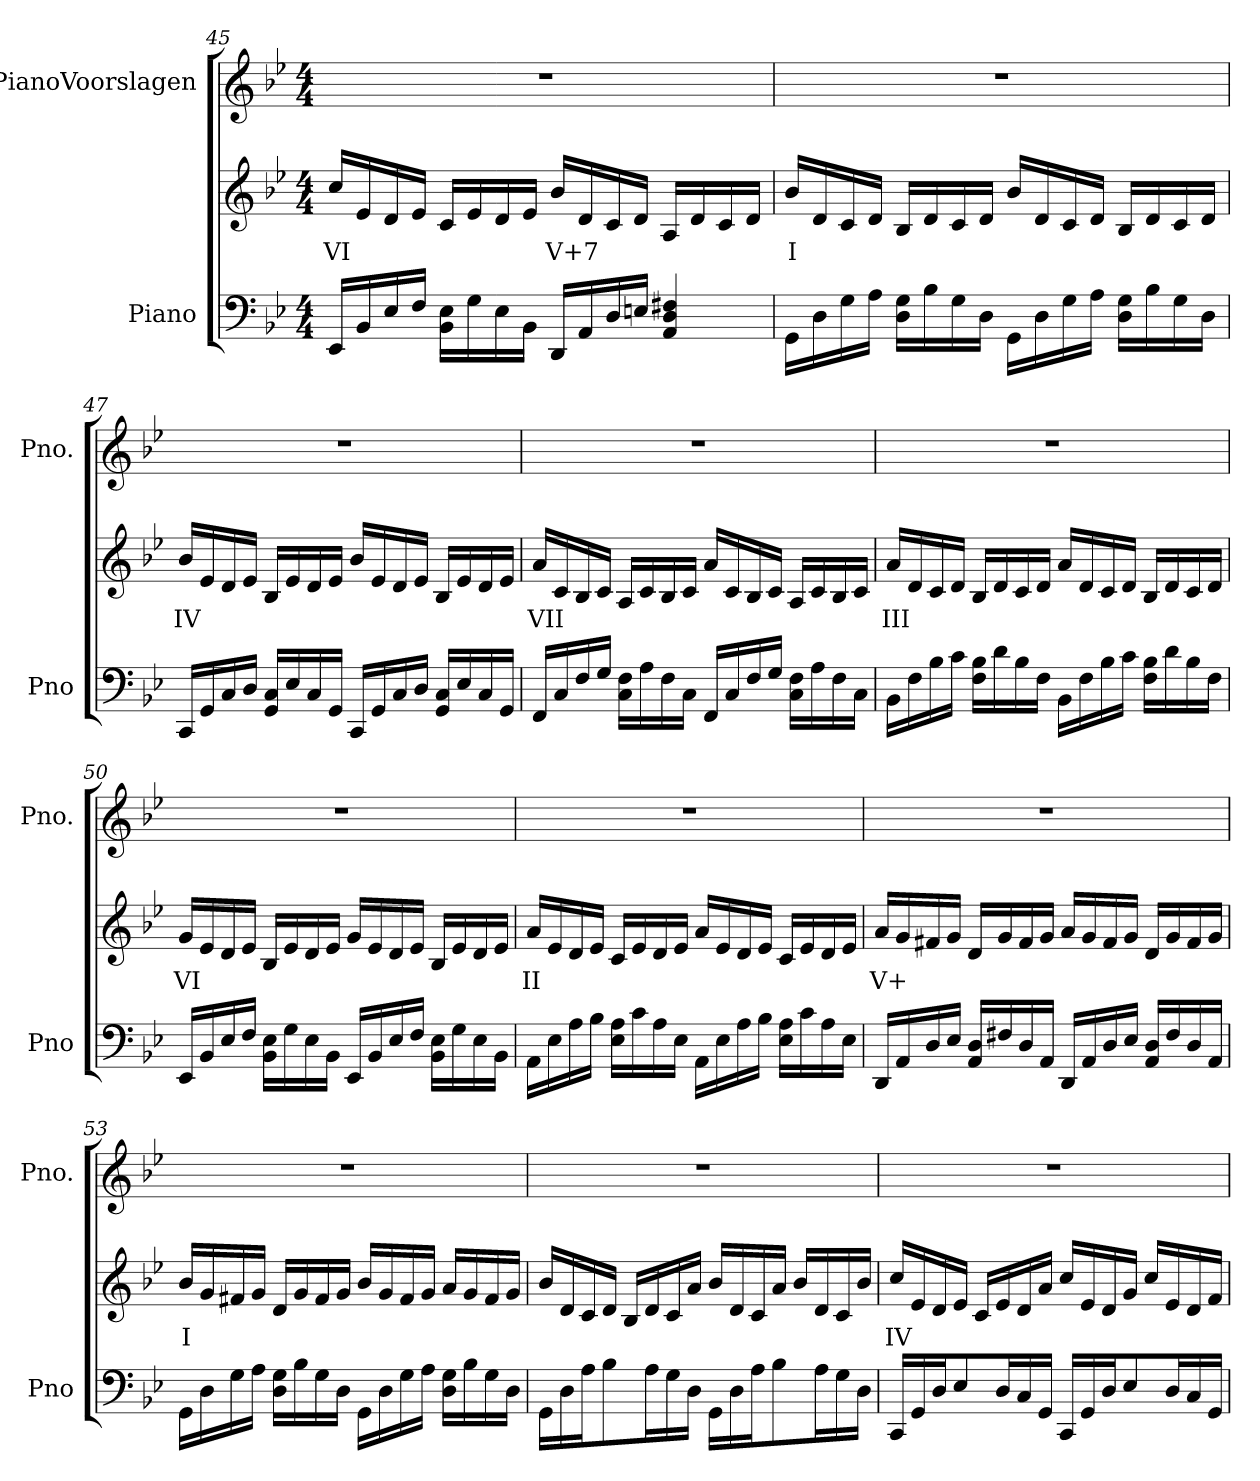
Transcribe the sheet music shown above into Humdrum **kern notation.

**kern	**kern	**text	**kern
*part2	*part2	*part2	*part1
*staff3	*staff2	*staff2	*staff1
*I"Piano	*	*	*I"PianoVoorslagen
*I'Pno	*	*	*I'Pno.
!!LO:LB:g=z
*clefF4	*clefG2	*	*clefG2
*k[b-e-]	*k[b-e-]	*	*k[b-e-]
*M4/4	*M4/4	*	*M4/4
=45	=45	=45	=45
!	!	!LO:LY:b	!
16EE-/LL	16cc/LL	VI	1r
16BB-/	16e-/	.	.
16E-/	16d/	.	.
16F/JJ	16e-/JJ	.	.
16BB-\ 16E-\LL	16c/LL	.	.
16G\	16e-/	.	.
16E-\	16d/	.	.
16BB-\JJ	16e-/JJ	.	.
!	!	!LO:LY:b	!
16DD/LL	16b-/LL	V+7	.
16AA/	16d/	.	.
16D/	16c/	.	.
16En/JJ	16d/JJ	.	.
4AA/ 4D/ 4F#X/	16A/LL	.	.
.	16d/	.	.
.	16c/	.	.
.	16d/JJ	.	.
=46	=46	=46	=46
!	!	!LO:LY:b	!
16GG\LL	16b-/LL	I	1r
16D\	16d/	.	.
16G\	16c/	.	.
16A\JJ	16d/JJ	.	.
16D\ 16G\LL	16B-/LL	.	.
16B-\	16d/	.	.
16G\	16c/	.	.
16D\JJ	16d/JJ	.	.
16GG\LL	16b-/LL	.	.
16D\	16d/	.	.
16G\	16c/	.	.
16A\JJ	16d/JJ	.	.
16D\ 16G\LL	16B-/LL	.	.
16B-\	16d/	.	.
16G\	16c/	.	.
16D\JJ	16d/JJ	.	.
!!LO:PB:g=z
=47	=47	=47	=47
!	!	!LO:LY:b	!
16CC/LL	16b-/LL	IV	1r
16GG/	16e-/	.	.
16C/	16d/	.	.
16D/JJ	16e-/JJ	.	.
16GG/ 16C/LL	16B-/LL	.	.
16E-/	16e-/	.	.
16C/	16d/	.	.
16GG/JJ	16e-/JJ	.	.
16CC/LL	16b-/LL	.	.
16GG/	16e-/	.	.
16C/	16d/	.	.
16D/JJ	16e-/JJ	.	.
16GG/ 16C/LL	16B-/LL	.	.
16E-/	16e-/	.	.
16C/	16d/	.	.
16GG/JJ	16e-/JJ	.	.
!!LO:PB:g=z
=48	=48	=48	=48
!	!	!LO:LY:b	!
16FF/LL	16a/LL	VII	1r
16C/	16c/	.	.
16F/	16B-/	.	.
16G/JJ	16c/JJ	.	.
16C\ 16F\LL	16A/LL	.	.
16A\	16c/	.	.
16F\	16B-/	.	.
16C\JJ	16c/JJ	.	.
16FF/LL	16a/LL	.	.
16C/	16c/	.	.
16F/	16B-/	.	.
16G/JJ	16c/JJ	.	.
16C\ 16F\LL	16A/LL	.	.
16A\	16c/	.	.
16F\	16B-/	.	.
16C\JJ	16c/JJ	.	.
=49	=49	=49	=49
!	!	!LO:LY:b	!
16BB-\LL	16a/LL	III	1r
16F\	16d/	.	.
16B-\	16c/	.	.
16c\JJ	16d/JJ	.	.
16F\ 16B-\LL	16B-/LL	.	.
16d\	16d/	.	.
16B-\	16c/	.	.
16F\JJ	16d/JJ	.	.
16BB-\LL	16a/LL	.	.
16F\	16d/	.	.
16B-\	16c/	.	.
16c\JJ	16d/JJ	.	.
16F\ 16B-\LL	16B-/LL	.	.
16d\	16d/	.	.
16B-\	16c/	.	.
16F\JJ	16d/JJ	.	.
!!LO:LB:g=z
=50	=50	=50	=50
!	!	!LO:LY:b	!
16EE-/LL	16g/LL	VI	1r
16BB-/	16e-/	.	.
16E-/	16d/	.	.
16F/JJ	16e-/JJ	.	.
16BB-\ 16E-\LL	16B-/LL	.	.
16G\	16e-/	.	.
16E-\	16d/	.	.
16BB-\JJ	16e-/JJ	.	.
16EE-/LL	16g/LL	.	.
16BB-/	16e-/	.	.
16E-/	16d/	.	.
16F/JJ	16e-/JJ	.	.
16BB-\ 16E-\LL	16B-/LL	.	.
16G\	16e-/	.	.
16E-\	16d/	.	.
16BB-\JJ	16e-/JJ	.	.
=51	=51	=51	=51
!	!	!LO:LY:b	!
16AA\LL	16a/LL	II	1r
16E-\	16e-/	.	.
16A\	16d/	.	.
16B-\JJ	16e-/JJ	.	.
16E-\ 16A\LL	16c/LL	.	.
16c\	16e-/	.	.
16A\	16d/	.	.
16E-\JJ	16e-/JJ	.	.
16AA\LL	16a/LL	.	.
16E-\	16e-/	.	.
16A\	16d/	.	.
16B-\JJ	16e-/JJ	.	.
16E-\ 16A\LL	16c/LL	.	.
16c\	16e-/	.	.
16A\	16d/	.	.
16E-\JJ	16e-/JJ	.	.
=52	=52	=52	=52
!	!	!LO:LY:b	!
16DD/LL	16a/LL	V+	1r
16AA/	16g/	.	.
16D/	16f#X/	.	.
16E-/JJ	16g/JJ	.	.
16AA/ 16D/LL	16d/LL	.	.
16F#X/	16g/	.	.
16D/	16f#/	.	.
16AA/JJ	16g/JJ	.	.
16DD/LL	16a/LL	.	.
16AA/	16g/	.	.
16D/	16f#/	.	.
16E-/JJ	16g/JJ	.	.
16AA/ 16D/LL	16d/LL	.	.
16F#/	16g/	.	.
16D/	16f#/	.	.
16AA/JJ	16g/JJ	.	.
!!LO:LB:g=z
=53	=53	=53	=53
!	!	!LO:LY:b	!
16GG\LL	16b-/LL	I	1r
16D\	16g/	.	.
16G\	16f#X/	.	.
16A\JJ	16g/JJ	.	.
16D\ 16G\LL	16d/LL	.	.
16B-\	16g/	.	.
16G\	16f#/	.	.
16D\JJ	16g/JJ	.	.
16GG\LL	16b-/LL	.	.
16D\	16g/	.	.
16G\	16f#/	.	.
16A\JJ	16g/JJ	.	.
16D\ 16G\LL	16a/LL	.	.
16B-\	16g/	.	.
16G\	16f#/	.	.
16D\JJ	16g/JJ	.	.
=54	=54	=54	=54
16GG\LL	16b-/LL	.	1r
16D\	16d/	.	.
16A\J	16c/	.	.
8B-\	16d/JJ	.	.
.	16B-/LL	.	.
16A\L	16d/	.	.
16G\	16c/	.	.
16D\JJ	16a/JJ	.	.
16GG\LL	16b-/LL	.	.
16D\	16d/	.	.
16A\J	16c/	.	.
8B-\	16a/JJ	.	.
.	16b-/LL	.	.
16A\L	16d/	.	.
16G\	16c/	.	.
16D\JJ	16b-/JJ	.	.
=55	=55	=55	=55
!	!	!LO:LY:b	!
16CC/LL	16cc/LL	IV	1r
16GG/	16e-/	.	.
16D/J	16d/	.	.
8E-/	16e-/JJ	.	.
.	16c/LL	.	.
16D/L	16e-/	.	.
16C/	16d/	.	.
16GG/JJ	16a/JJ	.	.
16CC/LL	16cc/LL	.	.
16GG/	16e-/	.	.
16D/J	16d/	.	.
8E-/	16g/JJ	.	.
.	16cc/LL	.	.
16D/L	16e-/	.	.
16C/	16d/	.	.
16GG/JJ	16f/JJ	.	.
=	=	=	=
*-	*-	*-	*-
